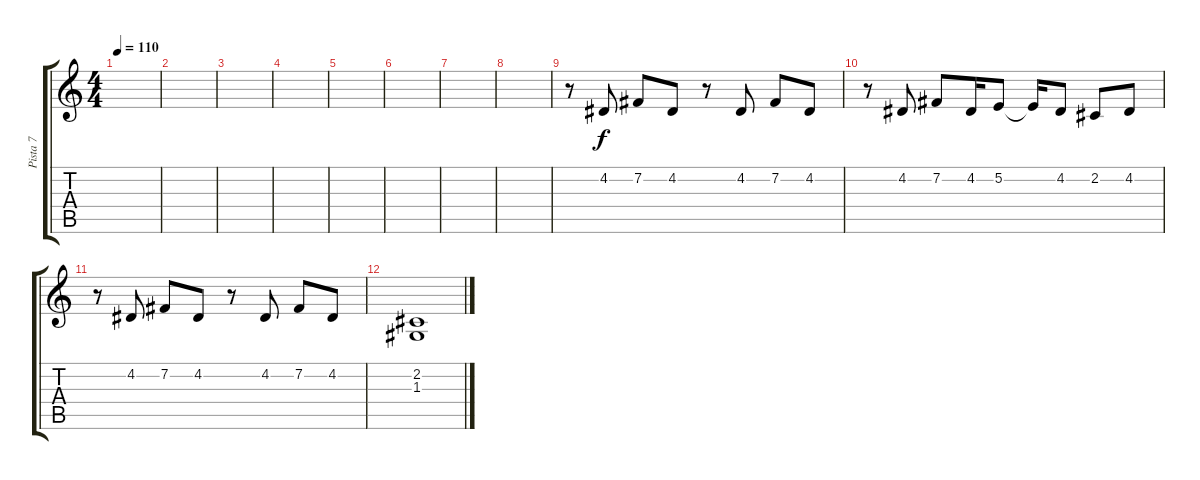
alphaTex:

\track ("Pista 7" "Pista 7") {instrument stringensemble1}
\staff {score tabs}
\tuning (E4 B3 G3 D3 A2 E2) {hide}
\ts (4 4)
\tempo 110
\clef g2
\ks c
|
|
|
|
|
|
|
|
r.8 4.2.8 7.2.8 4.2.8 r.8 4.2.8 7.2.8 4.2.8 |
r.8 4.2.8 7.2.8 4.2.16 5.2.8 5.2{t}.16 4.2.8 2.2.8 4.2.8 |
r.8 4.2.8 7.2.8 4.2.8 r.8 4.2.8 7.2.8 4.2.8 |
(2.2 1.3).1
